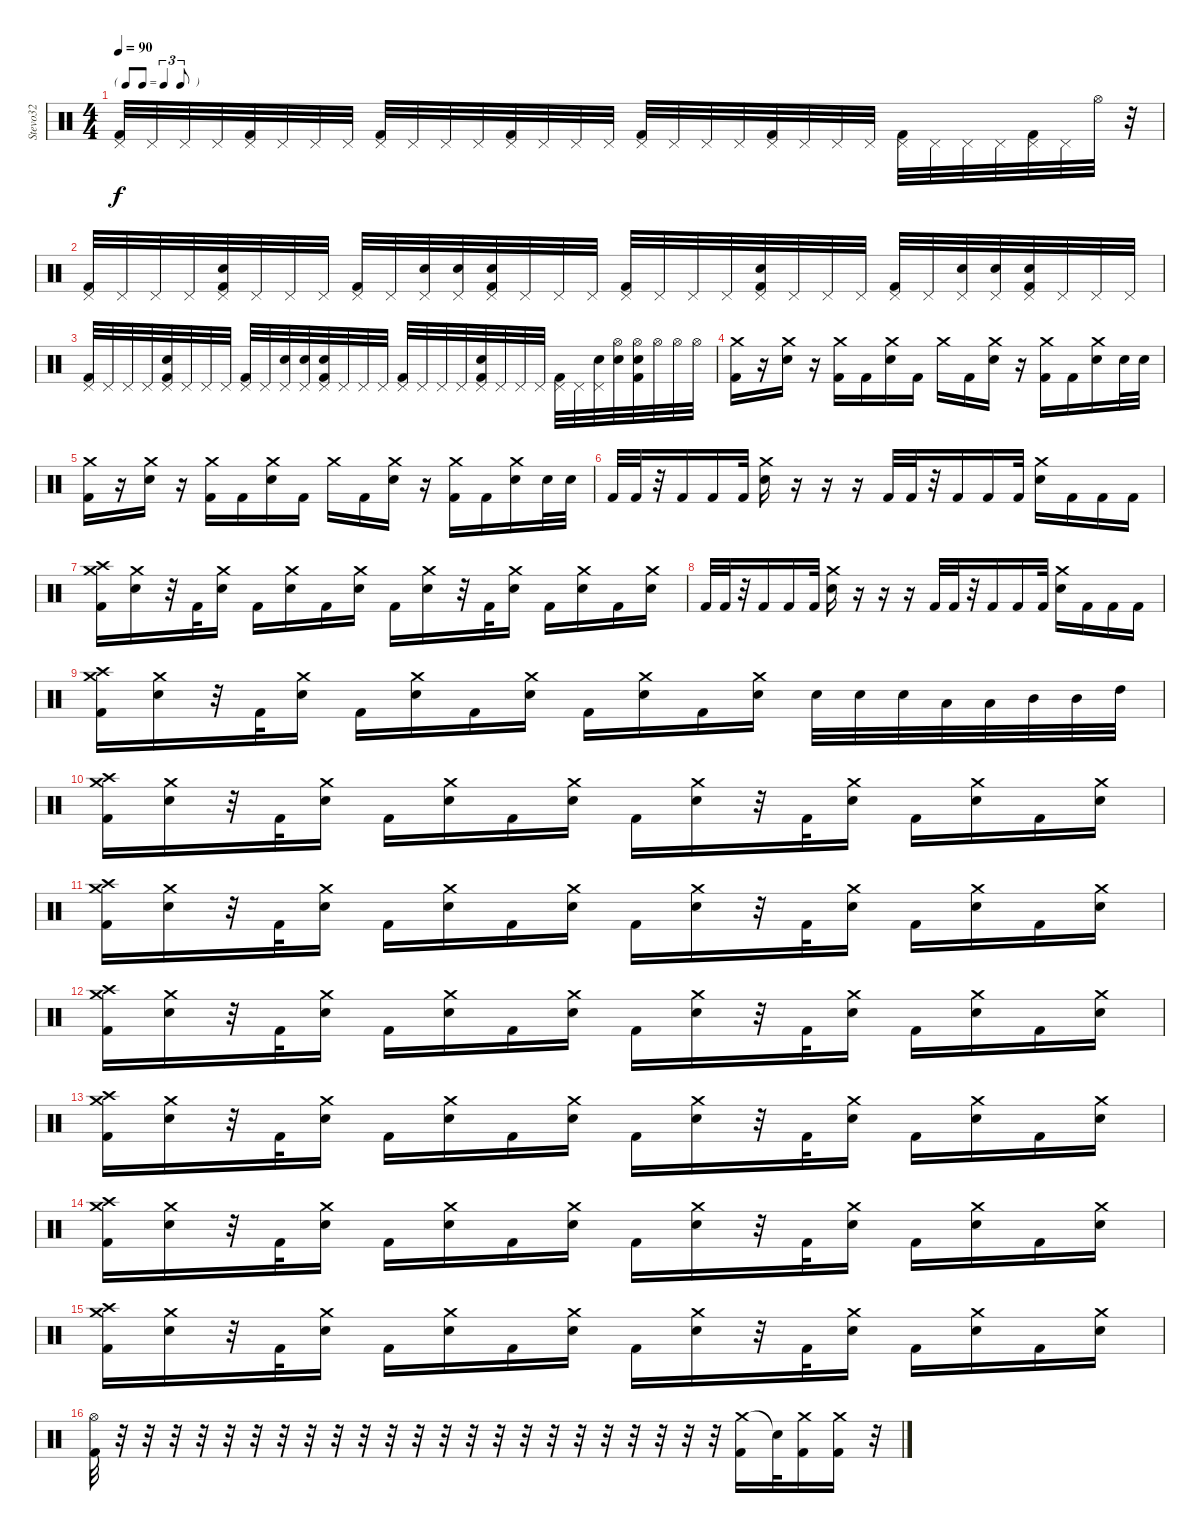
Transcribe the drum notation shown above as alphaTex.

\track ("Stevo32" "Stevo32") {instrument percussion}
\staff {score}
\articulation defaults
\ts (4 4)
\tf triplet8th
\tempo 90
\clef neutral
\ks c
("Pedal Hi-Hat (hit)" "Kick (hit) 2").32{dy f} "Pedal Hi-Hat (hit)".32 "Pedal Hi-Hat (hit)".32 "Pedal Hi-Hat (hit)".32 ("Pedal Hi-Hat (hit)" "Kick (hit) 2").32 "Pedal Hi-Hat (hit)".32 "Pedal Hi-Hat (hit)".32 "Pedal Hi-Hat (hit)".32 ("Pedal Hi-Hat (hit)" "Kick (hit) 2").32 "Pedal Hi-Hat (hit)".32 "Pedal Hi-Hat (hit)".32 "Pedal Hi-Hat (hit)".32 ("Pedal Hi-Hat (hit)" "Kick (hit) 2").32 "Pedal Hi-Hat (hit)".32 "Pedal Hi-Hat (hit)".32 "Pedal Hi-Hat (hit)".32 ("Pedal Hi-Hat (hit)" "Kick (hit) 2").32 "Pedal Hi-Hat (hit)".32 "Pedal Hi-Hat (hit)".32 "Pedal Hi-Hat (hit)".32 ("Pedal Hi-Hat (hit)" "Kick (hit) 2").32 "Pedal Hi-Hat (hit)".32 "Pedal Hi-Hat (hit)".32 "Pedal Hi-Hat (hit)".32 ("Pedal Hi-Hat (hit)" "Kick (hit) 2").32 "Pedal Hi-Hat (hit)".32 "Pedal Hi-Hat (hit)".32 "Pedal Hi-Hat (hit)".32 ("Pedal Hi-Hat (hit)" "Kick (hit) 2").32 "Pedal Hi-Hat (hit)".32 "Hi-Hat (open)".32 r.32 |
("Pedal Hi-Hat (hit)" "Kick (hit) 2").32 "Pedal Hi-Hat (hit)".32 "Pedal Hi-Hat (hit)".32 "Pedal Hi-Hat (hit)".32 ("Electric Snare (hit)" "Pedal Hi-Hat (hit)" "Kick (hit) 2").32 "Pedal Hi-Hat (hit)".32 "Pedal Hi-Hat (hit)".32 "Pedal Hi-Hat (hit)".32 ("Pedal Hi-Hat (hit)" "Kick (hit) 2").32 "Pedal Hi-Hat (hit)".32 ("Electric Snare (hit)" "Pedal Hi-Hat (hit)").32 ("Electric Snare (hit)" "Pedal Hi-Hat (hit)").32 ("Electric Snare (hit)" "Pedal Hi-Hat (hit)" "Kick (hit) 2").32 "Pedal Hi-Hat (hit)".32 "Pedal Hi-Hat (hit)".32 "Pedal Hi-Hat (hit)".32 ("Pedal Hi-Hat (hit)" "Kick (hit) 2").32 "Pedal Hi-Hat (hit)".32 "Pedal Hi-Hat (hit)".32 "Pedal Hi-Hat (hit)".32 ("Electric Snare (hit)" "Pedal Hi-Hat (hit)" "Kick (hit) 2").32 "Pedal Hi-Hat (hit)".32 "Pedal Hi-Hat (hit)".32 "Pedal Hi-Hat (hit)".32 ("Pedal Hi-Hat (hit)" "Kick (hit) 2").32 "Pedal Hi-Hat (hit)".32 ("Electric Snare (hit)" "Pedal Hi-Hat (hit)").32 ("Electric Snare (hit)" "Pedal Hi-Hat (hit)").32 ("Electric Snare (hit)" "Pedal Hi-Hat (hit)" "Kick (hit) 2").32 "Pedal Hi-Hat (hit)".32 "Pedal Hi-Hat (hit)".32 "Pedal Hi-Hat (hit)".32 |
("Pedal Hi-Hat (hit)" "Kick (hit) 2").32 "Pedal Hi-Hat (hit)".32 "Pedal Hi-Hat (hit)".32 "Pedal Hi-Hat (hit)".32 ("Electric Snare (hit)" "Pedal Hi-Hat (hit)" "Kick (hit) 2").32 "Pedal Hi-Hat (hit)".32 "Pedal Hi-Hat (hit)".32 "Pedal Hi-Hat (hit)".32 ("Pedal Hi-Hat (hit)" "Kick (hit) 2").32 "Pedal Hi-Hat (hit)".32 ("Electric Snare (hit)" "Pedal Hi-Hat (hit)").32 ("Electric Snare (hit)" "Pedal Hi-Hat (hit)").32 ("Electric Snare (hit)" "Pedal Hi-Hat (hit)" "Kick (hit) 2").32 "Pedal Hi-Hat (hit)".32 "Pedal Hi-Hat (hit)".32 "Pedal Hi-Hat (hit)".32 ("Pedal Hi-Hat (hit)" "Kick (hit) 2").32 "Pedal Hi-Hat (hit)".32 "Pedal Hi-Hat (hit)".32 "Pedal Hi-Hat (hit)".32 ("Electric Snare (hit)" "Pedal Hi-Hat (hit)" "Kick (hit) 2").32 "Pedal Hi-Hat (hit)".32 "Pedal Hi-Hat (hit)".32 "Pedal Hi-Hat (hit)".32 ("Pedal Hi-Hat (hit)" "Kick (hit) 2").32 "Pedal Hi-Hat (hit)".32 ("Electric Snare (hit)" "Pedal Hi-Hat (hit)").32 ("Electric Snare (hit)" "Hi-Hat (open)").32 ("Electric Snare (hit)" "Hi-Hat (open)" "Kick (hit) 2").32 "Hi-Hat (open)".32 "Hi-Hat (open)".32 "Hi-Hat (open)".32 |
("Crash medium (hit)" "Kick (hit) 2").16 r.16 ("Crash medium (hit)" "Electric Snare (hit)").16 r.16 ("Crash medium (hit)" "Kick (hit) 2").16 "Kick (hit) 2".16 ("Crash medium (hit)" "Electric Snare (hit)").16 "Kick (hit) 2".16 "Crash medium (hit)".16 "Kick (hit) 2".16 ("Crash medium (hit)" "Electric Snare (hit)").16 r.16 ("Crash medium (hit)" "Kick (hit) 2").16 "Kick (hit) 2".16 ("Crash medium (hit)" "Electric Snare (hit)").16 "Electric Snare (hit)".32 "Electric Snare (hit)".32 |
("Crash medium (hit)" "Kick (hit) 2").16 r.16 ("Crash medium (hit)" "Electric Snare (hit)").16 r.16 ("Crash medium (hit)" "Kick (hit) 2").16 "Kick (hit) 2".16 ("Crash medium (hit)" "Electric Snare (hit)").16 "Kick (hit) 2".16 "Crash medium (hit)".16 "Kick (hit) 2".16 ("Crash medium (hit)" "Electric Snare (hit)").16 r.16 ("Crash medium (hit)" "Kick (hit) 2").16 "Kick (hit) 2".16 ("Crash medium (hit)" "Electric Snare (hit)").16 "Electric Snare (hit)".32 "Electric Snare (hit)".32 |
"Kick (hit) 2".32 "Kick (hit) 2".32 r.32 "Kick (hit) 2".16 "Kick (hit) 2".16 "Kick (hit) 2".32 ("Crash medium (hit)" "Electric Snare (hit)").16 r.16 r.16 r.16 "Kick (hit) 2".32 "Kick (hit) 2".32 r.32 "Kick (hit) 2".16 "Kick (hit) 2".16 "Kick (hit) 2".32 ("Crash medium (hit)" "Electric Snare (hit)").16 "Kick (hit) 2".16 "Kick (hit) 2".16 "Kick (hit) 2".16 |
("Crash medium (hit)" "Crash high (hit)" "Kick (hit) 2").16 ("Crash medium (hit)" "Electric Snare (hit)").16 r.32 "Kick (hit) 2".32 ("Crash medium (hit)" "Electric Snare (hit)").16 "Kick (hit) 2".16 ("Crash medium (hit)" "Electric Snare (hit)").16 "Kick (hit) 2".16 ("Crash medium (hit)" "Electric Snare (hit)").16 "Kick (hit) 2".16 ("Crash medium (hit)" "Electric Snare (hit)").16 r.32 "Kick (hit) 2".32 ("Crash medium (hit)" "Electric Snare (hit)").16 "Kick (hit) 2".16 ("Crash medium (hit)" "Electric Snare (hit)").16 "Kick (hit) 2".16 ("Crash medium (hit)" "Electric Snare (hit)").16 |
"Kick (hit) 2".32 "Kick (hit) 2".32 r.32 "Kick (hit) 2".16 "Kick (hit) 2".16 "Kick (hit) 2".32 ("Crash medium (hit)" "Electric Snare (hit)").16 r.16 r.16 r.16 "Kick (hit) 2".32 "Kick (hit) 2".32 r.32 "Kick (hit) 2".16 "Kick (hit) 2".16 "Kick (hit) 2".32 ("Crash medium (hit)" "Electric Snare (hit)").16 "Kick (hit) 2".16 "Kick (hit) 2".16 "Kick (hit) 2".16 |
("Crash medium (hit)" "Crash high (hit)" "Kick (hit) 2").16 ("Crash medium (hit)" "Electric Snare (hit)").16 r.32 "Kick (hit) 2".32 ("Crash medium (hit)" "Electric Snare (hit)").16 "Kick (hit) 2".16 ("Crash medium (hit)" "Electric Snare (hit)").16 "Kick (hit) 2".16 ("Crash medium (hit)" "Electric Snare (hit)").16 "Kick (hit) 2".16 ("Crash medium (hit)" "Electric Snare (hit)").16 "Kick (hit) 2".16 ("Crash medium (hit)" "Electric Snare (hit)").16 "Electric Snare (hit)".32 "Electric Snare (hit)".32 "Electric Snare (hit)".32 "Low Tom (hit)".32 "Low Tom (hit)".32 "Mid Tom (hit)".32 "Mid Tom (hit)".32 "High Tom (hit)".32 |
("Crash medium (hit)" "Crash high (hit)" "Kick (hit) 2").16 ("Crash medium (hit)" "Electric Snare (hit)").16 r.32 "Kick (hit) 2".32 ("Crash medium (hit)" "Electric Snare (hit)").16 "Kick (hit) 2".16 ("Crash medium (hit)" "Electric Snare (hit)").16 "Kick (hit) 2".16 ("Crash medium (hit)" "Electric Snare (hit)").16 "Kick (hit) 2".16 ("Crash medium (hit)" "Electric Snare (hit)").16 r.32 "Kick (hit) 2".32 ("Crash medium (hit)" "Electric Snare (hit)").16 "Kick (hit) 2".16 ("Crash medium (hit)" "Electric Snare (hit)").16 "Kick (hit) 2".16 ("Crash medium (hit)" "Electric Snare (hit)").16 |
("Crash medium (hit)" "Crash high (hit)" "Kick (hit) 2").16 ("Crash medium (hit)" "Electric Snare (hit)").16 r.32 "Kick (hit) 2".32 ("Crash medium (hit)" "Electric Snare (hit)").16 "Kick (hit) 2".16 ("Crash medium (hit)" "Electric Snare (hit)").16 "Kick (hit) 2".16 ("Crash medium (hit)" "Electric Snare (hit)").16 "Kick (hit) 2".16 ("Crash medium (hit)" "Electric Snare (hit)").16 r.32 "Kick (hit) 2".32 ("Crash medium (hit)" "Electric Snare (hit)").16 "Kick (hit) 2".16 ("Crash medium (hit)" "Electric Snare (hit)").16 "Kick (hit) 2".16 ("Crash medium (hit)" "Electric Snare (hit)").16 |
("Crash medium (hit)" "Crash high (hit)" "Kick (hit) 2").16 ("Crash medium (hit)" "Electric Snare (hit)").16 r.32 "Kick (hit) 2".32 ("Crash medium (hit)" "Electric Snare (hit)").16 "Kick (hit) 2".16 ("Crash medium (hit)" "Electric Snare (hit)").16 "Kick (hit) 2".16 ("Crash medium (hit)" "Electric Snare (hit)").16 "Kick (hit) 2".16 ("Crash medium (hit)" "Electric Snare (hit)").16 r.32 "Kick (hit) 2".32 ("Crash medium (hit)" "Electric Snare (hit)").16 "Kick (hit) 2".16 ("Crash medium (hit)" "Electric Snare (hit)").16 "Kick (hit) 2".16 ("Crash medium (hit)" "Electric Snare (hit)").16 |
("Crash medium (hit)" "Crash high (hit)" "Kick (hit) 2").16 ("Crash medium (hit)" "Electric Snare (hit)").16 r.32 "Kick (hit) 2".32 ("Crash medium (hit)" "Electric Snare (hit)").16 "Kick (hit) 2".16 ("Crash medium (hit)" "Electric Snare (hit)").16 "Kick (hit) 2".16 ("Crash medium (hit)" "Electric Snare (hit)").16 "Kick (hit) 2".16 ("Crash medium (hit)" "Electric Snare (hit)").16 r.32 "Kick (hit) 2".32 ("Crash medium (hit)" "Electric Snare (hit)").16 "Kick (hit) 2".16 ("Crash medium (hit)" "Electric Snare (hit)").16 "Kick (hit) 2".16 ("Crash medium (hit)" "Electric Snare (hit)").16 |
("Crash medium (hit)" "Crash high (hit)" "Kick (hit) 2").16 ("Crash medium (hit)" "Electric Snare (hit)").16 r.32 "Kick (hit) 2".32 ("Crash medium (hit)" "Electric Snare (hit)").16 "Kick (hit) 2".16 ("Crash medium (hit)" "Electric Snare (hit)").16 "Kick (hit) 2".16 ("Crash medium (hit)" "Electric Snare (hit)").16 "Kick (hit) 2".16 ("Crash medium (hit)" "Electric Snare (hit)").16 r.32 "Kick (hit) 2".32 ("Crash medium (hit)" "Electric Snare (hit)").16 "Kick (hit) 2".16 ("Crash medium (hit)" "Electric Snare (hit)").16 "Kick (hit) 2".16 ("Crash medium (hit)" "Electric Snare (hit)").16 |
("Crash medium (hit)" "Crash high (hit)" "Kick (hit) 2").16 ("Crash medium (hit)" "Electric Snare (hit)").16 r.32 "Kick (hit) 2".32 ("Crash medium (hit)" "Electric Snare (hit)").16 "Kick (hit) 2".16 ("Crash medium (hit)" "Electric Snare (hit)").16 "Kick (hit) 2".16 ("Crash medium (hit)" "Electric Snare (hit)").16 "Kick (hit) 2".16 ("Crash medium (hit)" "Electric Snare (hit)").16 r.32 "Kick (hit) 2".32 ("Crash medium (hit)" "Electric Snare (hit)").16 "Kick (hit) 2".16 ("Crash medium (hit)" "Electric Snare (hit)").16 "Kick (hit) 2".16 ("Crash medium (hit)" "Electric Snare (hit)").16 |
("Hi-Hat (open)" "Kick (hit) 2").32 r.32{volume 0} r.32 r.32 r.32 r.32 r.32 r.32 r.32 r.32 r.32 r.32 r.32 r.32 r.32 r.32 r.32 r.32 r.32 r.32 r.32 r.32 r.32 r.32 ("Crash medium (hit)" "Kick (hit) 2").16{volume 13} "Snare (hit)"{t}.32 ("Crash medium (hit)" "Kick (hit) 2").16 ("Crash medium (hit)" "Kick (hit) 2").16 r.32
